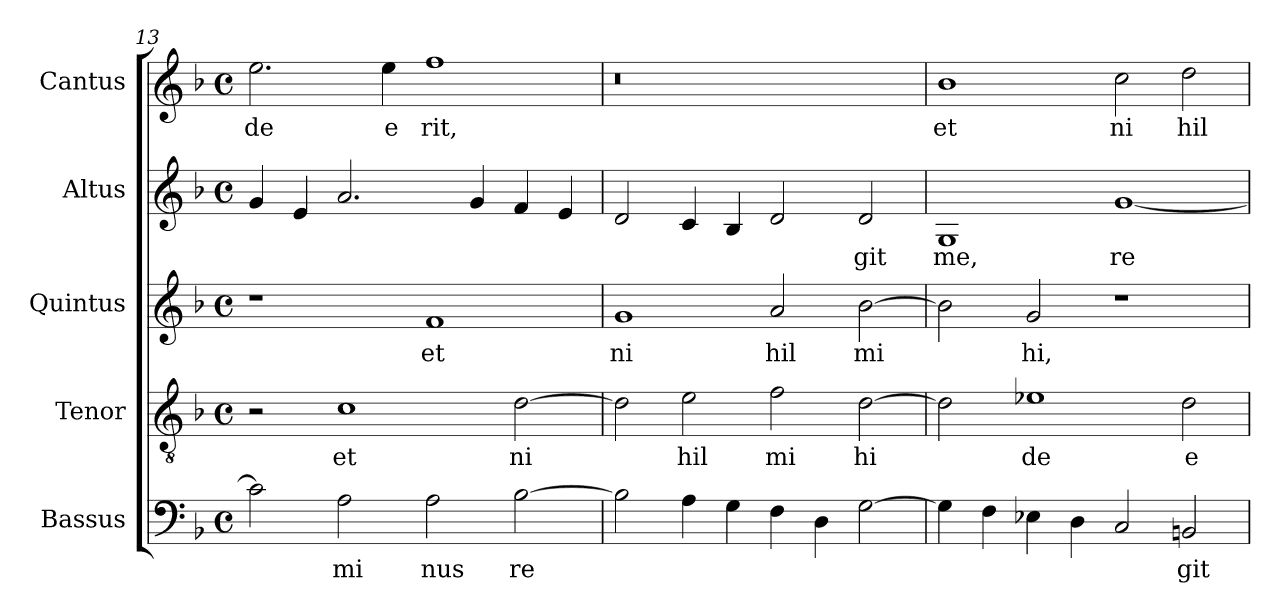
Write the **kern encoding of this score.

**kern	**text	**kern	**text	**kern	**text	**kern	**text	**kern	**text
*part5	*part5	*part4	*part4	*part3	*part3	*part2	*part2	*part1	*part1
*staff5	*staff5	*staff4	*staff4	*staff3	*staff3	*staff2	*staff2	*staff1	*staff1
*I"Bassus	*	*I"Tenor	*	*I"Quintus	*	*I"Altus	*	*I"Cantus	*
*clefF4	*	*clefGv2	*	*clefG2	*	*clefG2	*	*clefG2	*
*k[b-]	*	*k[b-]	*	*k[b-]	*	*k[b-]	*	*k[b-]	*
*F:	*	*F:	*	*F:	*	*F:	*	*F:	*
*M4/4	*	*M4/4	*	*M4/4	*	*M4/4	*	*M4/4	*
*met(c)	*	*met(c)	*	*met(c)	*	*met(c)	*	*met(c)	*
=13	=13	=13	=13	=13	=13	=13	=13	=13	=13
!	!	!	!	!	!	!	!	!	!LO:LY:b:cj
2c\]	.	2r	.	1r	.	4g/	.	2.ee\	de
.	.	.	.	.	.	4e/	.	.	.
!	!LO:LY:b:cj	!	!LO:LY:b:cj	!	!	!	!	!	!
2A\	mi	1c	et	.	.	2.a/	.	.	.
!	!	!	!	!	!	!	!	!	!LO:LY:b:cj
.	.	.	.	.	.	.	.	4ee\	e
!	!LO:LY:b:cj	!	!	!	!LO:LY:b:cj	!	!	!	!LO:LY:b:cj
2A\	nus	.	.	1f	et	.	.	1ff	rit,
.	.	.	.	.	.	4g/	.	.	.
!	!LO:LY:b:cj	!	!LO:LY:b:cj	!	!	!	!	!	!
[>2B-\	re	[>2d\	ni	.	.	4f/	.	.	.
.	.	.	.	.	.	4e/	.	.	.
=14	=14	=14	=14	=14	=14	=14	=14	=14	=14
!	!	!	!	!	!LO:LY:b:cj	!	!	!	!
2B-\]	.	2d\]	.	1g	ni	2d/	.	0r	.
!	!	!	!LO:LY:b:cj	!	!	!	!	!	!
4A\	.	2e\	hil	.	.	4c/	.	.	.
4G\	.	.	.	.	.	4B-/	.	.	.
!	!	!	!LO:LY:b:cj	!	!LO:LY:b:cj	!	!	!	!
4F\	.	2f\	mi	2a/	hil	2d/	.	.	.
4D\	.	.	.	.	.	.	.	.	.
!	!	!	!LO:LY:b:cj	!	!LO:LY:b	!	!LO:LY:b:cj	!	!
[>2G\	.	[>2d\	hi	[>2b-\	mi	2d/	git	.	.
=15	=15	=15	=15	=15	=15	=15	=15	=15	=15
!	!	!	!	!	!	!	!LO:LY:b:cj	!	!LO:LY:b:cj
4G\]	.	2d\]	.	2b-\]	.	1G	me,	1b-	et
4F\	.	.	.	.	.	.	.	.	.
!	!	!	!LO:LY:b:cj	!	!LO:LY:b:cj	!	!	!	!
4E-X\	.	1e-X	de	2g/	hi,	.	.	.	.
4D\	.	.	.	.	.	.	.	.	.
!	!	!	!	!	!	!	!LO:LY:b:cj	!	!LO:LY:b:cj
2C/	.	.	.	1r	.	[<1g	re	2cc\	ni
!	!LO:LY:b:cj	!	!LO:LY:b:cj	!	!	!	!	!	!LO:LY:b:cj
2BBn/	git	2d\	e	.	.	.	.	2dd\	hil
=	=	=	=	=	=	=	=	=	=
*-	*-	*-	*-	*-	*-	*-	*-	*-	*-
